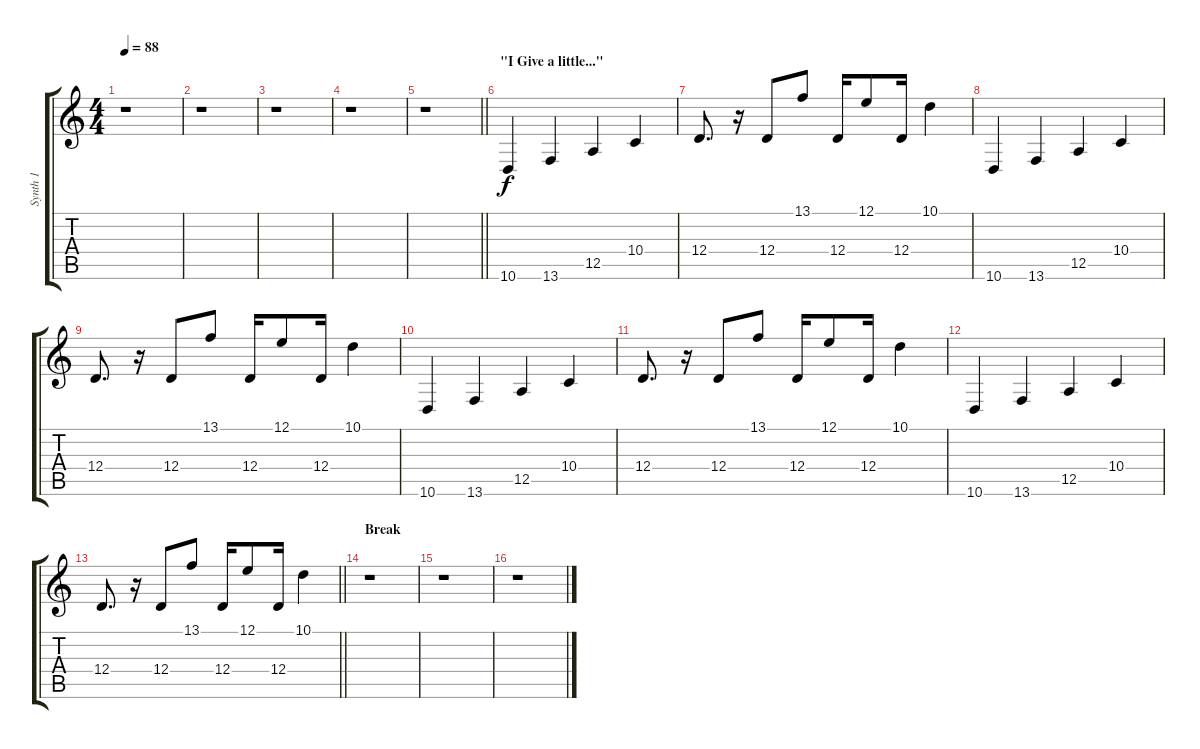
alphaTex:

\track ("Synth 1" "Synth 1") {instrument lead2sawtooth}
\staff {score tabs}
\tuning (E4 B3 G3 D3 A2 E2) {hide}
\ts (4 4)
\tempo 88
\clef g2
\ks c
r.1{dy f} |
r.1 |
r.1 |
r.1 |
\barLineRight lightlight
r.1 |
\section ("" "\"I Give a little...\"")
10.6.4 13.6.4 12.5.4 10.4.4 |
12.4.8{d} r.16 12.4.8 13.1.8 12.4.16 12.1.8 12.4.16 10.1.4 |
10.6.4 13.6.4 12.5.4 10.4.4 |
12.4.8{d} r.16 12.4.8 13.1.8 12.4.16 12.1.8 12.4.16 10.1.4 |
10.6.4 13.6.4 12.5.4 10.4.4 |
12.4.8{d} r.16 12.4.8 13.1.8 12.4.16 12.1.8 12.4.16 10.1.4 |
10.6.4 13.6.4 12.5.4 10.4.4 |
\barLineRight lightlight
12.4.8{d} r.16 12.4.8 13.1.8 12.4.16 12.1.8 12.4.16 10.1.4 |
\section ("" "Break")
r.1 |
r.1 |
r.1
